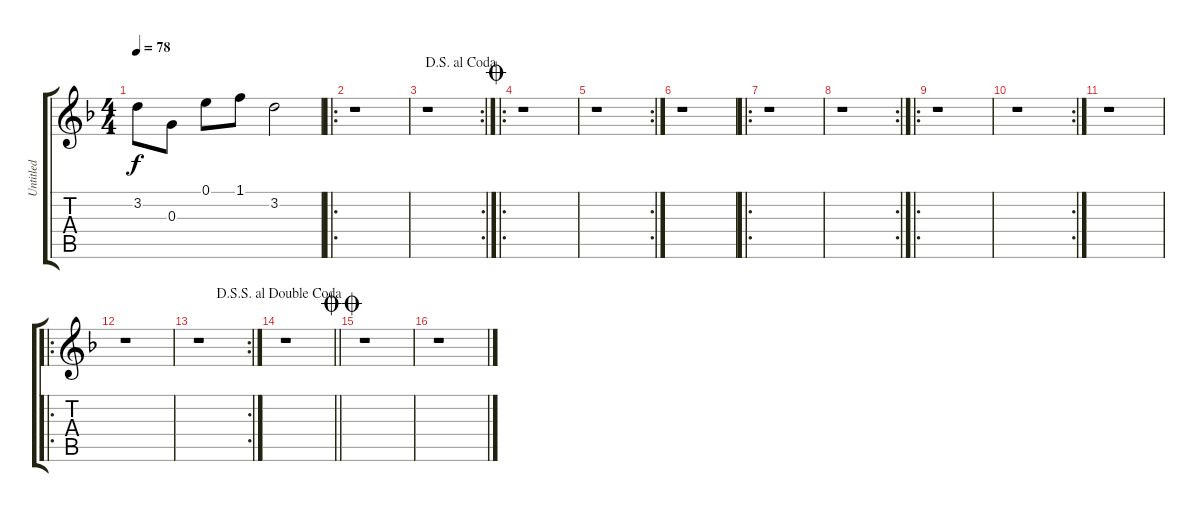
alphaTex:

\track ("Untitled" "Untitled") {instrument acousticguitarnylon}
\staff {score tabs}
\tuning (E4 B3 G3 D3 A2 E2) {hide}
\ts (4 4)
\tempo 78
\clef g2
\ks f
3.2.8{dy f} 0.3.8 0.1.8 1.1.8 3.2.2 |
\ro
r.1 |
\rc 2
\jump dalsegnoalcoda
r.1 |
\ro
\jump coda
r.1 |
\rc 2
r.1 |
r.1 |
\ro
r.1 |
\rc 2
r.1 |
\ro
r.1 |
\rc 2
r.1 |
r.1 |
\ro
r.1 |
\rc 2
r.1 |
\jump dalsegnosegnoaldoublecoda
\barLineRight lightlight
r.1 |
\jump doublecoda
r.1 |
r.1
